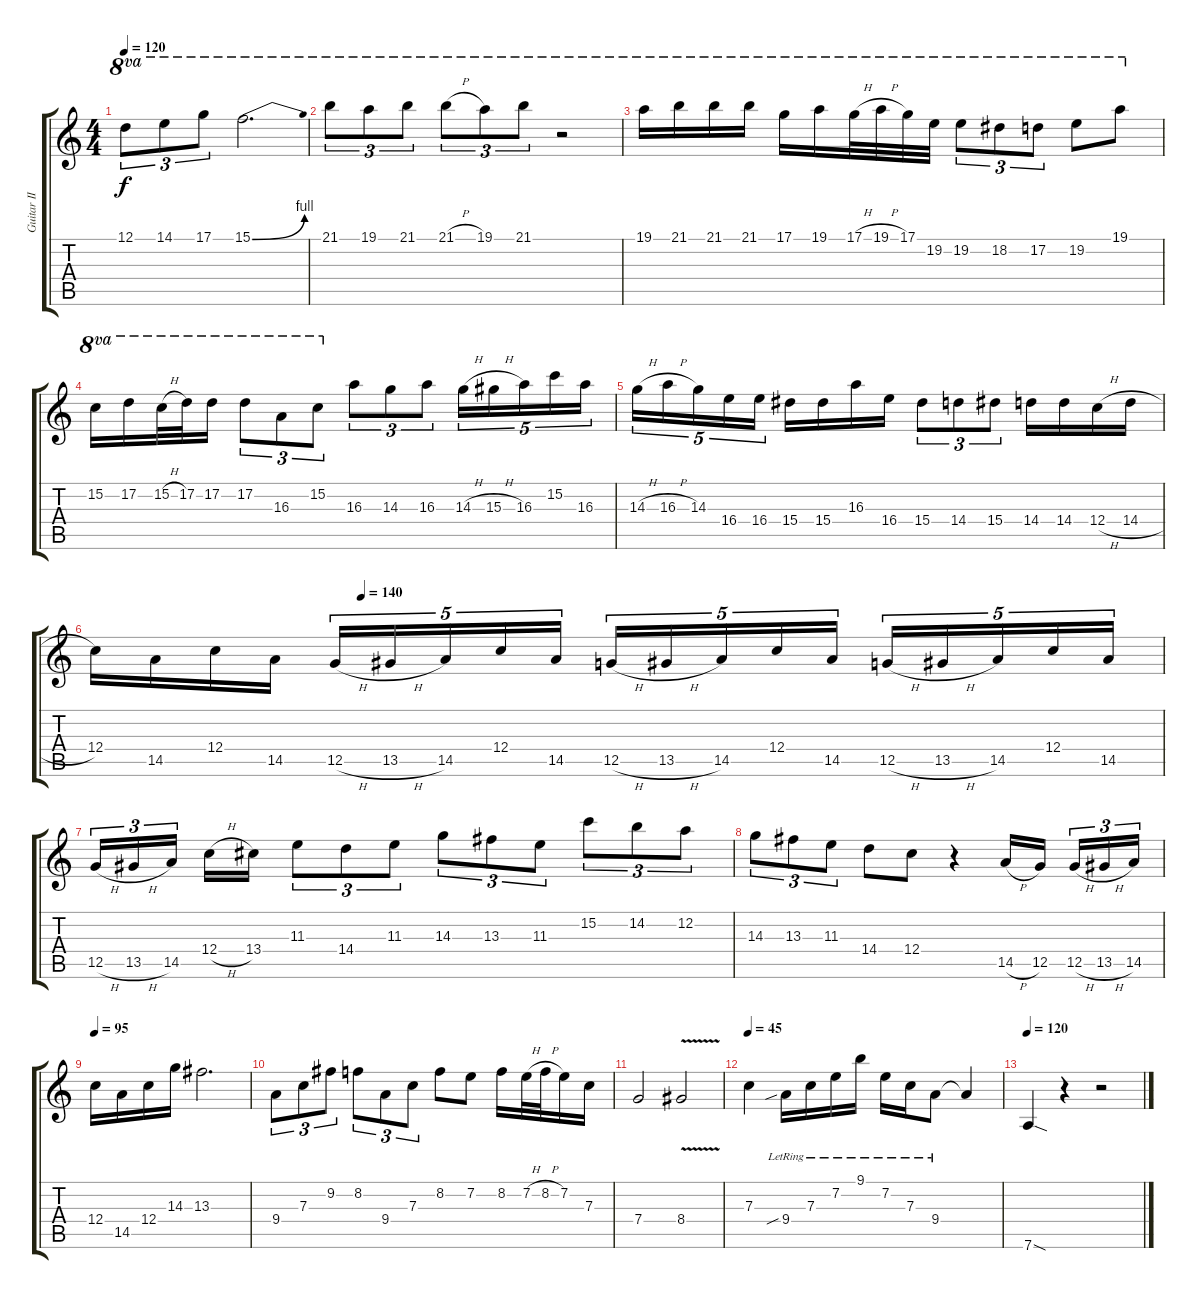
\track ("Guitar II" "Guitar II") {instrument acousticguitarsteel}
\staff {score tabs}
\tuning (D4 A3 F3 C3 G2 D2) {hide}
\ts (4 4)
\tempo 120
\clef g2
\ks c
12.1.8{tu (3 2) ot 8va dy f} 14.1.8{tu (3 2) ot 8va} 17.1.8{tu (3 2) ot 8va} 15.1{be (bend 0 0 60 4)}.2{d ot 8va} |
21.1.8{tu (3 2) ot 8va} 19.1.8{tu (3 2) ot 8va} 21.1.8{tu (3 2) ot 8va} 21.1{h}.8{tu (3 2) ot 8va} 19.1.8{tu (3 2) ot 8va} 21.1.8{tu (3 2) ot 8va} r.2{ot 8va} |
19.1.16{ot 8va} 21.1.16{ot 8va} 21.1.16{ot 8va} 21.1.16{ot 8va} 17.1.16{ot 8va} 19.1.16{ot 8va} 17.1{h}.32{ot 8va} 19.1{h}.32{ot 8va} 17.1.32{ot 8va} 19.2.32{ot 8va} 19.2.8{tu (3 2) ot 8va} 18.2.8{tu (3 2) ot 8va} 17.2.8{tu (3 2) ot 8va} 19.2.8{ot 8va} 19.1.8{ot 8va} |
15.2.16{ot 8va} 17.2.16{ot 8va} 15.2{h}.32{ot 8va} 17.2.32{ot 8va} 17.2.16{ot 8va} 17.2.8{tu (3 2) ot 8va} 16.3.8{tu (3 2) ot 8va} 15.2.8{tu (3 2) ot 8va} 16.3.8{tu (3 2)} 14.3.8{tu (3 2)} 16.3.8{tu (3 2)} 14.3{h}.16{tu (5 4)} 15.3{h}.16{tu (5 4)} 16.3.16{tu (5 4)} 15.2.16{tu (5 4)} 16.3.16{tu (5 4)} |
14.3{h}.16{tu (5 4)} 16.3{h}.16{tu (5 4)} 14.3.16{tu (5 4)} 16.4.16{tu (5 4)} 16.4.16{tu (5 4)} 15.4.16 15.4.16 16.3.16 16.4.16 15.4.8{tu (3 2)} 14.4.8{tu (3 2)} 15.4.8{tu (3 2)} 14.4.16 14.4.16 12.4{h}.16 14.4{h}.16 |
\tempo (140 0.25)
12.4.16 14.5.16 12.4.16 14.5.16 12.5{h}.16{tu (5 4)} 13.5{h}.16{tu (5 4)} 14.5.16{tu (5 4)} 12.4.16{tu (5 4)} 14.5.16{tu (5 4)} 12.5{h}.16{tu (5 4)} 13.5{h}.16{tu (5 4)} 14.5.16{tu (5 4)} 12.4.16{tu (5 4)} 14.5.16{tu (5 4)} 12.5{h}.16{tu (5 4)} 13.5{h}.16{tu (5 4)} 14.5.16{tu (5 4)} 12.4.16{tu (5 4)} 14.5.16{tu (5 4)} |
12.5{h}.16{tu (3 2)} 13.5{h}.16{tu (3 2)} 14.5.16{tu (3 2) beam splitsecondary} 12.4{h}.16 13.4.16 11.3.8{tu (3 2)} 14.4.8{tu (3 2)} 11.3.8{tu (3 2)} 14.3.8{tu (3 2)} 13.3.8{tu (3 2)} 11.3.8{tu (3 2)} 15.2.8{tu (3 2)} 14.2.8{tu (3 2)} 12.2.8{tu (3 2)} |
14.3.8{tu (3 2)} 13.3.8{tu (3 2)} 11.3.8{tu (3 2)} 14.4.8 12.4.8 r.4 14.5{h}.16 12.5.16{beam splitsecondary} 12.5{h}.16{tu (3 2)} 13.5{h}.16{tu (3 2)} 14.5.16{tu (3 2)} |
\tempo 95
12.4.16 14.5.16 12.4.16 14.3.16 13.3.2{d} |
9.4.8{tu (3 2)} 7.3.8{tu (3 2)} 9.2.8{tu (3 2)} 8.2.8{tu (3 2)} 9.4.8{tu (3 2)} 7.3.8{tu (3 2)} 8.2.8 7.2.8 8.2.16 7.2{h}.32 8.2{h}.32 7.2.16 7.3.16 |
7.4.2 8.4{v}.2 |
\tempo 45
7.3.4 9.4{sib lr}.16 7.3{lr}.16 7.2{lr}.16 9.1{lr}.16 7.2{lr}.16 7.3{lr}.16 9.4{lr}.8 9.4{t}.4 |
\tempo 120
7.6{sod}.4 r.4 r.2
